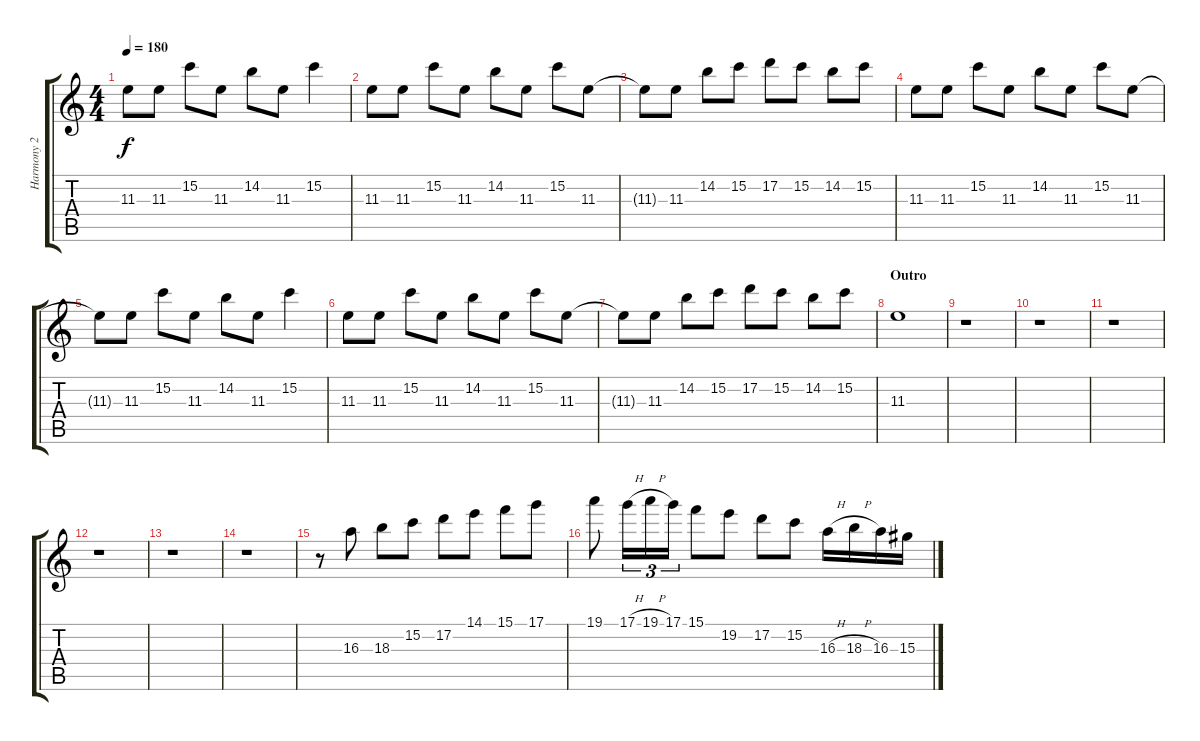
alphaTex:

\track ("Harmony 2" "Harmony 2") {instrument overdrivenguitar}
\staff {score tabs}
\tuning (D4 A3 F3 C3 G2 C2) {hide}
\ts (4 4)
\tempo 180
\clef g2
\ks aminor
11.3{t}.8{dy f} 11.3.8 15.2.8 11.3.8 14.2.8 11.3.8 15.2.4 |
11.3.8 11.3.8 15.2.8 11.3.8 14.2.8 11.3.8 15.2.8 11.3.8 |
11.3{t}.8 11.3.8 14.2.8 15.2.8 17.2.8 15.2.8 14.2.8 15.2.8 |
11.3.8 11.3.8 15.2.8 11.3.8 14.2.8 11.3.8 15.2.8 11.3.8 |
11.3{t}.8 11.3.8 15.2.8 11.3.8 14.2.8 11.3.8 15.2.4 |
11.3.8 11.3.8 15.2.8 11.3.8 14.2.8 11.3.8 15.2.8 11.3.8 |
11.3{t}.8 11.3.8 14.2.8 15.2.8 17.2.8 15.2.8 14.2.8 15.2.8 |
\section ("" "Outro")
11.3.1 |
r.1 |
r.1 |
r.1 |
r.1 |
r.1 |
r.1 |
r.8 16.3.8 18.3.8 15.2.8 17.2.8 14.1.8 15.1.8 17.1.8 |
19.1.8 17.1{h}.16{tu (3 2)} 19.1{h}.16{tu (3 2)} 17.1.16{tu (3 2)} 15.1.8 19.2.8 17.2.8 15.2.8 16.3{h}.16 18.3{h}.16 16.3.16 15.3.16
